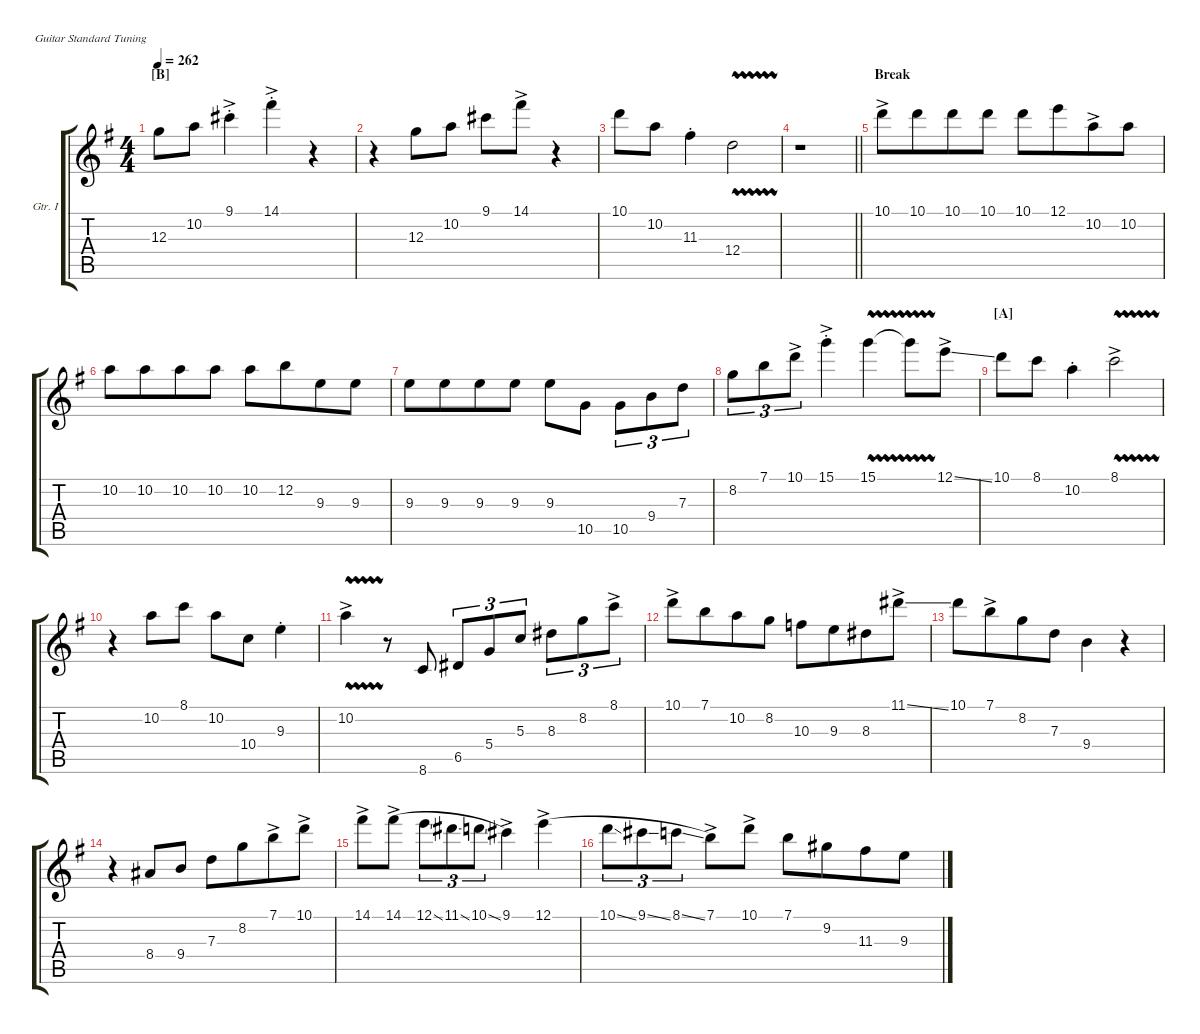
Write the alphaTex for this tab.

\hideDynamics
\bracketExtendMode groupsimilarinstruments
\firstSystemTrackNameOrientation horizontal
\otherSystemsTrackNameOrientation horizontal
\track ("Guitar I" "Gtr. I") {instrument acousticguitarsteel}
\staff {score tabs}
\tuning (E4 B3 G3 D3 A2 E2)
\ts (4 4)
\section ("B" "")
\tempo 262
\clef g2
\ks g
12.3.8{dy mf} 10.2.8 9.1{ac st}.4 14.1{ac st}.4 r.4 |
r.4 12.3.8 10.2.8 9.1.8 14.1{ac}.8 r.4 |
10.1.8 10.2.8 11.3{st}.4 12.4{vw}.2 |
\barLineRight lightlight
r.1 |
\section ("" "Break")
10.1{ac}.8 10.1.8{beam merge} 10.1.8 10.1.8 10.1.8 12.1.8{beam merge} 10.2{ac}.8 10.2.8 |
10.2.8 10.2.8{beam merge} 10.2.8 10.2.8 10.2.8 12.2.8{beam merge} 9.3.8 9.3.8 |
9.3.8 9.3.8{beam merge} 9.3.8 9.3.8 9.3.8 10.5.8 10.5.8{tu (3 2)} 9.4.8{tu (3 2)} 7.3.8{tu (3 2)} |
8.2.8{tu (3 2)} 7.1.8{tu (3 2)} 10.1{ac}.8{tu (3 2)} 15.1{ac st}.4 15.1{vw}.4 15.1{vw t}.8 12.1{ss ac}.8 |
\section ("A" "")
10.1.8 8.1.8 10.2{st}.4 8.1{vw ac}.2 |
r.4 10.2.8 8.1.8 10.2.8 10.4.8 9.3{st}.4 |
10.2{vw ac}.4 r.8 8.6.8 6.5.8{tu (3 2)} 5.4.8{tu (3 2)} 5.3.8{tu (3 2)} 8.3.8{tu (3 2)} 8.2.8{tu (3 2)} 8.1{ac}.8{tu (3 2)} |
10.1{ac}.8 7.1.8{beam merge} 10.2.8 8.2.8 10.3.8 9.3.8{beam merge} 8.3.8 11.1{ss ac}.8 |
10.1.8 7.1{ac}.8{beam merge} 8.2.8 7.3.8 9.4.4 r.4 |
r.4 8.4.8 9.4.8 7.3.8 8.2.8{beam merge} 7.1{ac}.8 10.1{ac}.8 |
14.1{ac}.8 14.1{ac}.8{legatoorigin} 12.1{ss}.8{tu (3 2) legatoorigin} 11.1{ss}.8{tu (3 2) legatoorigin} 10.1{ss}.8{tu (3 2) legatoorigin} 9.1{ac}.4 12.1{ac}.4{legatoorigin} |
10.1{ss}.8{tu (3 2) legatoorigin} 9.1{ss}.8{tu (3 2) legatoorigin} 8.1{ss}.8{tu (3 2) legatoorigin} 7.1{ac}.8 10.1{ac}.8 7.1.8 9.2.8{beam merge} 11.3.8 9.3.8
